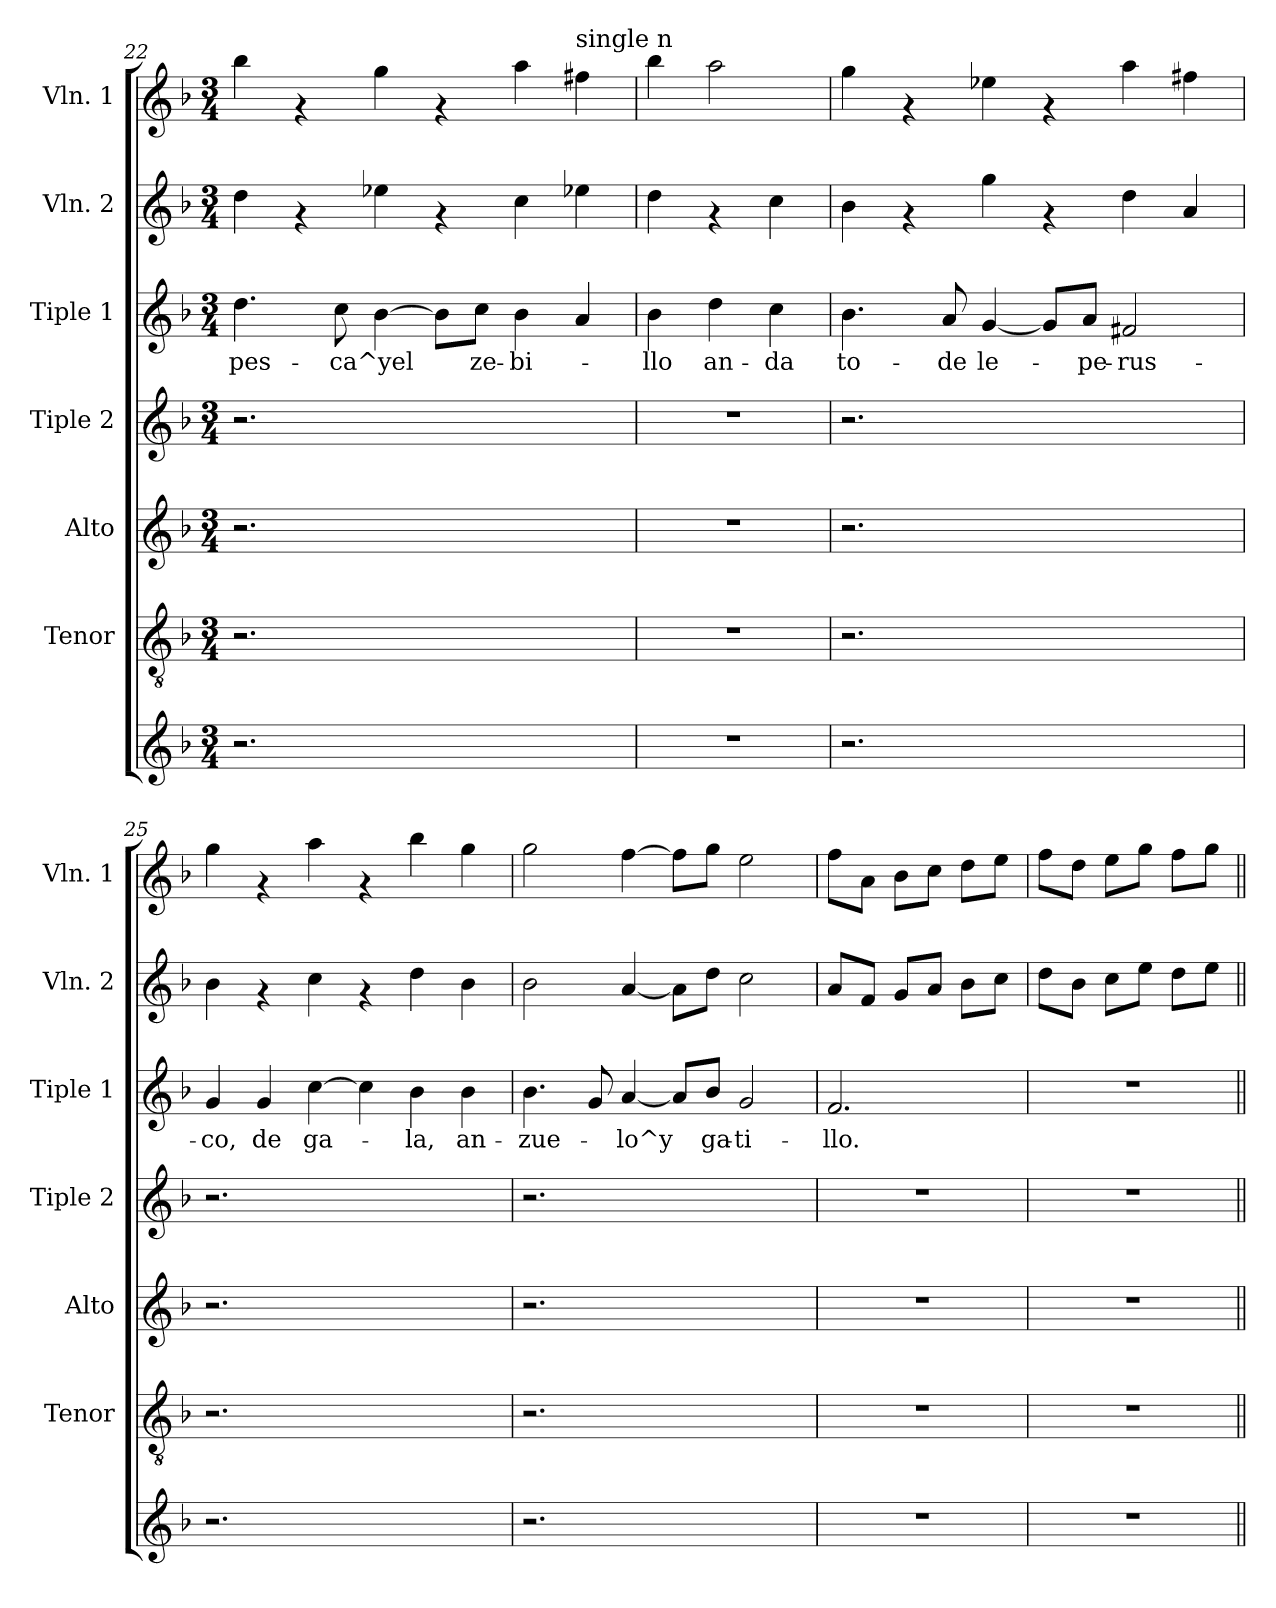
**kern	**kern	**kern	**kern	**kern	**text	**kern	**kern
*part7	*part6	*part5	*part4	*part3	*part3	*part2	*part1
*staff7	*staff6	*staff5	*staff4	*staff3	*staff3	*staff2	*staff1
*	*I"Tenor	*I"Alto	*I"Tiple 2	*I"Tiple 1	*	*I"Vln. 2	*I"Vln. 1
*	*I'Tenor	*I'Alto	*I'Tiple 2	*I'Tiple 1	*	*I'Vln. 2	*I'Vln. 1
*clefG2	*clefGv2	*clefG2	*clefG2	*clefG2	*	*clefG2	*clefG2
*ITrd7c12	*	*	*	*	*	*	*
*k[b-]	*k[b-]	*k[b-]	*k[b-]	*k[b-]	*	*k[b-]	*k[b-]
*F:	*F:	*F:	*F:	*F:	*	*F:	*F:
*M3/4	*M3/4	*M3/4	*M3/4	*M3/4	*	*M3/4	*M3/4
=22	=22	=22	=22	=22	=22	=22	=22
!	!	!	!	!	!LO:LY:b	!	!
2.r	2.r	2.r	2.r	4.dd\	pes-	4dd\	4bb-\
.	.	.	.	.	.	4rf	4rf
!	!	!	!	!	!LO:LY:b	!	!
.	.	.	.	8cc\	-ca^yel	.	.
.	.	.	.	[>4b-\	.	4ee-X\	4gg\
2.ryy	2.ryy	2.ryy	2.ryy	8b-\L]	.	4rf	4rf
!	!	!	!	!	!LO:LY:b	!	!
.	.	.	.	8cc\J	ze-	.	.
!	!	!	!	!	!LO:LY:b	!	!
.	.	.	.	4b-\	-bi-	4cc\	4aa\
!	!	!	!	!	!	!	!LO:TX:a:t=single n
.	.	.	.	4a/	.	4ee-X\	4ff#\
=23	=23	=23	=23	=23	=23	=23	=23
!	!	!	!	!	!LO:LY:b	!	!
2.r	2.r	2.r	2.r	4b-\	-llo	4dd\	4bb-\
!	!	!	!	!	!LO:LY:b	!	!
.	.	.	.	4dd\	an-	4rf	2aa\
!	!	!	!	!	!LO:LY:b	!	!
.	.	.	.	4cc\	-da	4cc\	.
=24	=24	=24	=24	=24	=24	=24	=24
!	!	!	!	!	!LO:LY:b	!	!
2.r	2.r	2.r	2.r	4.b-\	to-	4b-\	4gg\
.	.	.	.	.	.	4rf	4rf
!	!	!	!	!	!LO:LY:b	!	!
.	.	.	.	8a/	-de	.	.
!	!	!	!	!	!LO:LY:b	!	!
.	.	.	.	[>4g/	le-	4gg\	4ee-X\
2.ryy	2.ryy	2.ryy	2.ryy	8g/L]	.	4rf	4rf
!	!	!	!	!	!LO:LY:b	!	!
.	.	.	.	8a/J	-pe-	.	.
!	!	!	!	!	!LO:LY:b	!	!
.	.	.	.	2f#X/	-rus-	4dd\	4aa\
.	.	.	.	.	.	4a/	4ff#X\
=25	=25	=25	=25	=25	=25	=25	=25
!	!	!	!	!	!LO:LY:b	!	!
2.r	2.r	2.r	2.r	4g/	-co,	4b-\	4gg\
!	!	!	!	!	!LO:LY:b	!	!
.	.	.	.	4g/	de	4rf	4rf
!	!	!	!	!	!LO:LY:b	!	!
.	.	.	.	[>4cc\	ga-	4cc\	4aa\
2.ryy	2.ryy	2.ryy	2.ryy	4cc\]	.	4rf	4rf
!	!	!	!	!	!LO:LY:b	!	!
.	.	.	.	4b-\	-la,	4dd\	4bb-\
!	!	!	!	!	!LO:LY:b	!	!
.	.	.	.	4b-\	an-	4b-\	4gg\
!!LO:LB:g=z
=26	=26	=26	=26	=26	=26	=26	=26
!	!	!	!	!	!LO:LY:b	!	!
2.r	2.r	2.r	2.r	4.b-\	-zue-	2b-\	2gg\
.	.	.	.	8g/	.	.	.
!	!	!	!	!	!LO:LY:b	!	!
.	.	.	.	[>4a/	-lo^y	[>4a/	[>4ff\
2.ryy	2.ryy	2.ryy	2.ryy	8a/L]	.	8a\L]	8ff\L]
!	!	!	!	!	!LO:LY:b	!	!
.	.	.	.	8b-/J	ga-	8dd\J	8gg\J
!	!	!	!	!	!LO:LY:b	!	!
.	.	.	.	2g/	-ti-	2cc\	2ee\
=27	=27	=27	=27	=27	=27	=27	=27
!	!	!	!	!	!LO:LY:b	!	!
2.r	2.r	2.r	2.r	2.f/	-llo.	8a/L	8ff\L
.	.	.	.	.	.	8f/J	8a\J
.	.	.	.	.	.	8g/L	8b-\L
.	.	.	.	.	.	8a/J	8cc\J
.	.	.	.	.	.	8b-\L	8dd\L
.	.	.	.	.	.	8cc\J	8ee\J
=28	=28	=28	=28	=28	=28	=28	=28
2.r	2.r	2.r	2.r	2.r	.	8dd\L	8ff\L
.	.	.	.	.	.	8b-\J	8dd\J
.	.	.	.	.	.	8cc\L	8ee\L
.	.	.	.	.	.	8ee\J	8gg\J
.	.	.	.	.	.	8dd\L	8ff\L
.	.	.	.	.	.	8ee\J	8gg\J
=||	=||	=||	=||	=||	=||	=||	=||
*-	*-	*-	*-	*-	*-	*-	*-
